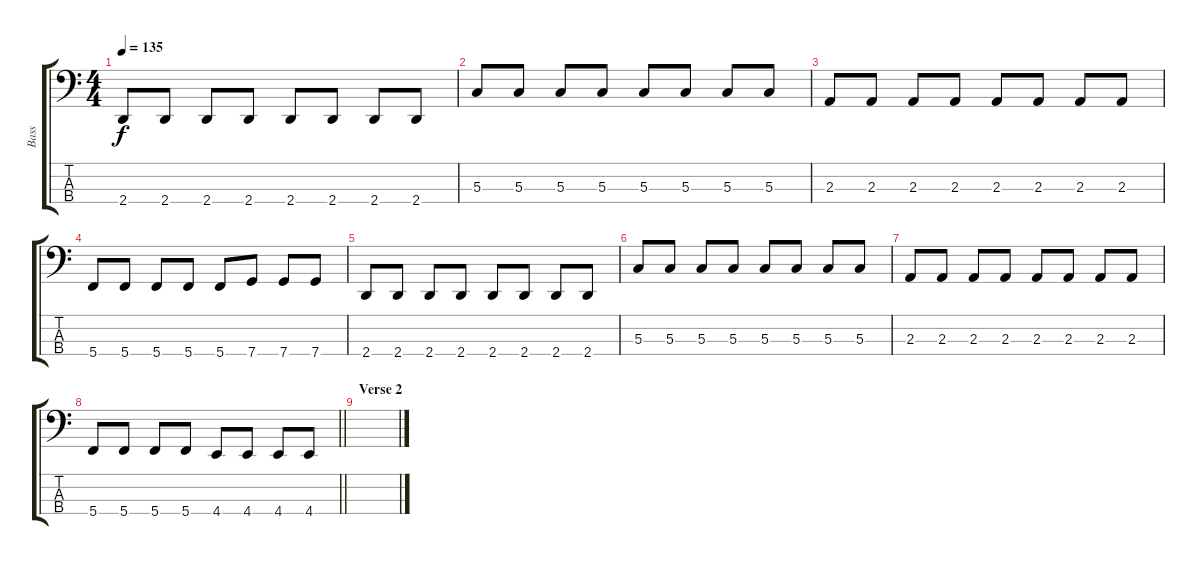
\track ("Bass" "Bass") {instrument electricbassfinger}
\staff {score tabs}
\tuning (F2 C2 G1 C1) {hide}
\ts (4 4)
\tempo 135
\clef f4
\ks c
2.4.8{dy f} 2.4.8 2.4.8 2.4.8 2.4.8 2.4.8 2.4.8 2.4.8 |
5.3.8 5.3.8 5.3.8 5.3.8 5.3.8 5.3.8 5.3.8 5.3.8 |
2.3.8 2.3.8 2.3.8 2.3.8 2.3.8 2.3.8 2.3.8 2.3.8 |
5.4.8 5.4.8 5.4.8 5.4.8 5.4.8 7.4.8 7.4.8 7.4.8 |
2.4.8 2.4.8 2.4.8 2.4.8 2.4.8 2.4.8 2.4.8 2.4.8 |
5.3.8 5.3.8 5.3.8 5.3.8 5.3.8 5.3.8 5.3.8 5.3.8 |
2.3.8 2.3.8 2.3.8 2.3.8 2.3.8 2.3.8 2.3.8 2.3.8 |
\barLineRight lightlight
5.4.8 5.4.8 5.4.8 5.4.8 4.4.8 4.4.8 4.4.8 4.4.8 |
\section ("" "Verse 2")
